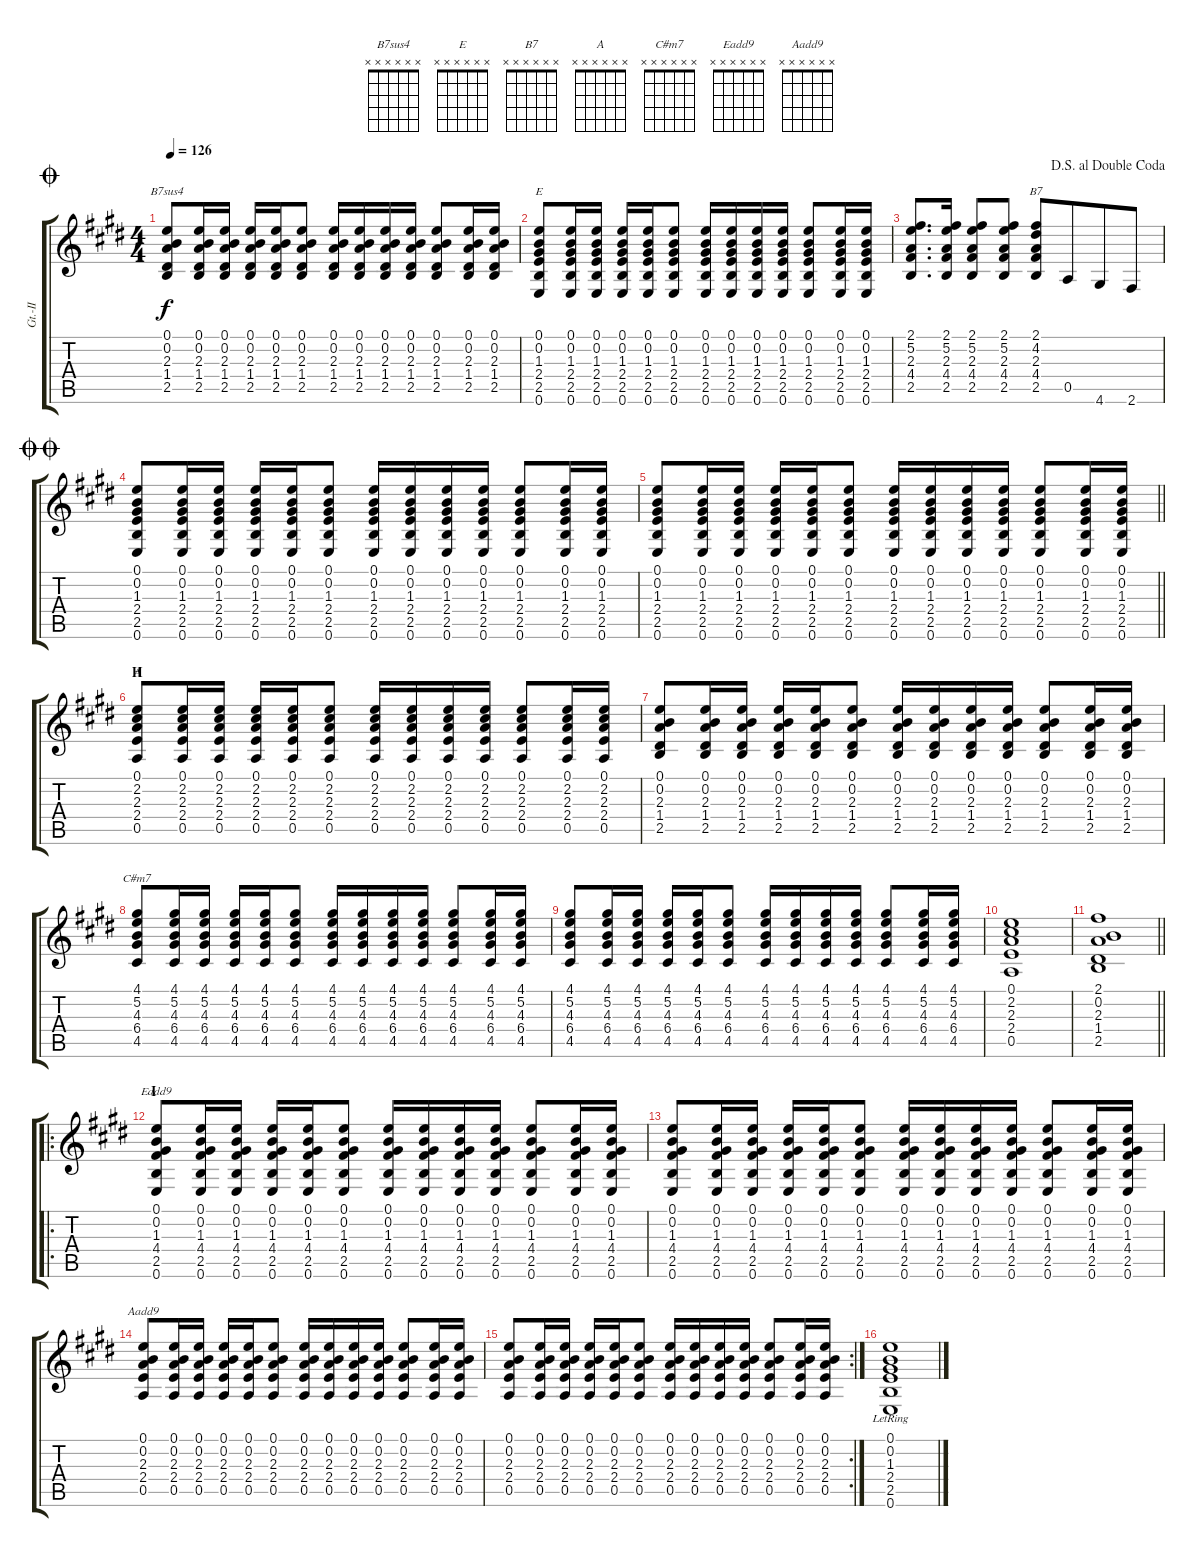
\track ("Gt.-II" "Gt.-II") {instrument acousticguitarnylon}
\staff {score tabs}
\tuning (E4 B3 G3 D3 A2 E2) {hide}
\chord ("B7sus4" x x x x x x)
\chord ("E" x x x x x x)
\chord ("B7" x x x x x x)
\chord ("A" x x x x x x)
\chord ("C#m7" x x x x x x)
\chord ("Eadd9" x x x x x x)
\chord ("Aadd9" x x x x x x)
\ts (4 4)
\jump coda
\tempo 126
\clef g2
\ks e
(0.1 0.2 2.3 1.4 2.5).8{ch "B7sus4" dy f} (0.1 0.2 2.3 1.4 2.5).16 (0.1 0.2 2.3 1.4 2.5).16 (0.1 0.2 2.3 1.4 2.5).16 (0.1 0.2 2.3 1.4 2.5).16 (0.1 0.2 2.3 1.4 2.5).8 (0.1 0.2 2.3 1.4 2.5).16 (0.1 0.2 2.3 1.4 2.5).16 (0.1 0.2 2.3 1.4 2.5).16 (0.1 0.2 2.3 1.4 2.5).16 (0.1 0.2 2.3 1.4 2.5).8 (0.1 0.2 2.3 1.4 2.5).16 (0.1 0.2 2.3 1.4 2.5).16 |
(0.1 0.2 1.3 2.4 2.5 0.6).8{ch "E"} (0.1 0.2 1.3 2.4 2.5 0.6).16 (0.1 0.2 1.3 2.4 2.5 0.6).16 (0.1 0.2 1.3 2.4 2.5 0.6).16 (0.1 0.2 1.3 2.4 2.5 0.6).16 (0.1 0.2 1.3 2.4 2.5 0.6).8 (0.1 0.2 1.3 2.4 2.5 0.6).16 (0.1 0.2 1.3 2.4 2.5 0.6).16 (0.1 0.2 1.3 2.4 2.5 0.6).16 (0.1 0.2 1.3 2.4 2.5 0.6).16 (0.1 0.2 1.3 2.4 2.5 0.6).8 (0.1 0.2 1.3 2.4 2.5 0.6).16 (0.1 0.2 1.3 2.4 2.5 0.6).16 |
\jump dalsegnoaldoublecoda
(2.1 5.2 2.3 4.4 2.5).8{d} (2.1 5.2 2.3 4.4 2.5).16 (2.1 5.2 2.3 4.4 2.5).8 (2.1 5.2 2.3 4.4 2.5).8 (2.1 4.2 2.3 4.4 2.5).8{ch "B7"} 0.5.8{beam merge} 4.6.8 2.6.8 |
\jump doublecoda
(0.1 0.2 1.3 2.4 2.5 0.6).8 (0.1 0.2 1.3 2.4 2.5 0.6).16 (0.1 0.2 1.3 2.4 2.5 0.6).16 (0.1 0.2 1.3 2.4 2.5 0.6).16 (0.1 0.2 1.3 2.4 2.5 0.6).16 (0.1 0.2 1.3 2.4 2.5 0.6).8 (0.1 0.2 1.3 2.4 2.5 0.6).16 (0.1 0.2 1.3 2.4 2.5 0.6).16 (0.1 0.2 1.3 2.4 2.5 0.6).16 (0.1 0.2 1.3 2.4 2.5 0.6).16 (0.1 0.2 1.3 2.4 2.5 0.6).8 (0.1 0.2 1.3 2.4 2.5 0.6).16 (0.1 0.2 1.3 2.4 2.5 0.6).16 |
\barLineRight lightlight
(0.1 0.2 1.3 2.4 2.5 0.6).8 (0.1 0.2 1.3 2.4 2.5 0.6).16 (0.1 0.2 1.3 2.4 2.5 0.6).16 (0.1 0.2 1.3 2.4 2.5 0.6).16 (0.1 0.2 1.3 2.4 2.5 0.6).16 (0.1 0.2 1.3 2.4 2.5 0.6).8 (0.1 0.2 1.3 2.4 2.5 0.6).16 (0.1 0.2 1.3 2.4 2.5 0.6).16 (0.1 0.2 1.3 2.4 2.5 0.6).16 (0.1 0.2 1.3 2.4 2.5 0.6).16 (0.1 0.2 1.3 2.4 2.5 0.6).8 (0.1 0.2 1.3 2.4 2.5 0.6).16 (0.1 0.2 1.3 2.4 2.5 0.6).16 |
\section ("" "H")
(0.1 2.2 2.3 2.4 0.5).8{ch "A"} (0.1 2.2 2.3 2.4 0.5).16 (0.1 2.2 2.3 2.4 0.5).16 (0.1 2.2 2.3 2.4 0.5).16 (0.1 2.2 2.3 2.4 0.5).16 (0.1 2.2 2.3 2.4 0.5).8 (0.1 2.2 2.3 2.4 0.5).16 (0.1 2.2 2.3 2.4 0.5).16 (0.1 2.2 2.3 2.4 0.5).16 (0.1 2.2 2.3 2.4 0.5).16 (0.1 2.2 2.3 2.4 0.5).8 (0.1 2.2 2.3 2.4 0.5).16 (0.1 2.2 2.3 2.4 0.5).16 |
(0.1 0.2 2.3 1.4 2.5).8 (0.1 0.2 2.3 1.4 2.5).16 (0.1 0.2 2.3 1.4 2.5).16 (0.1 0.2 2.3 1.4 2.5).16 (0.1 0.2 2.3 1.4 2.5).16 (0.1 0.2 2.3 1.4 2.5).8 (0.1 0.2 2.3 1.4 2.5).16 (0.1 0.2 2.3 1.4 2.5).16 (0.1 0.2 2.3 1.4 2.5).16 (0.1 0.2 2.3 1.4 2.5).16 (0.1 0.2 2.3 1.4 2.5).8 (0.1 0.2 2.3 1.4 2.5).16 (0.1 0.2 2.3 1.4 2.5).16 |
(4.1 5.2 4.3 6.4 4.5).8{ch "C#m7"} (4.1 5.2 4.3 6.4 4.5).16 (4.1 5.2 4.3 6.4 4.5).16 (4.1 5.2 4.3 6.4 4.5).16 (4.1 5.2 4.3 6.4 4.5).16 (4.1 5.2 4.3 6.4 4.5).8 (4.1 5.2 4.3 6.4 4.5).16 (4.1 5.2 4.3 6.4 4.5).16 (4.1 5.2 4.3 6.4 4.5).16 (4.1 5.2 4.3 6.4 4.5).16 (4.1 5.2 4.3 6.4 4.5).8 (4.1 5.2 4.3 6.4 4.5).16 (4.1 5.2 4.3 6.4 4.5).16 |
(4.1 5.2 4.3 6.4 4.5).8 (4.1 5.2 4.3 6.4 4.5).16 (4.1 5.2 4.3 6.4 4.5).16 (4.1 5.2 4.3 6.4 4.5).16 (4.1 5.2 4.3 6.4 4.5).16 (4.1 5.2 4.3 6.4 4.5).8 (4.1 5.2 4.3 6.4 4.5).16 (4.1 5.2 4.3 6.4 4.5).16 (4.1 5.2 4.3 6.4 4.5).16 (4.1 5.2 4.3 6.4 4.5).16 (4.1 5.2 4.3 6.4 4.5).8 (4.1 5.2 4.3 6.4 4.5).16 (4.1 5.2 4.3 6.4 4.5).16 |
(0.1 2.2 2.3 2.4 0.5).1 |
\barLineRight lightlight
(2.1 0.2 2.3 1.4 2.5).1 |
\ro
\section ("" "I")
(0.1 0.2 1.3 4.4 2.5 0.6).8{ch "Eadd9"} (0.1 0.2 1.3 4.4 2.5 0.6).16 (0.1 0.2 1.3 4.4 2.5 0.6).16 (0.1 0.2 1.3 4.4 2.5 0.6).16 (0.1 0.2 1.3 4.4 2.5 0.6).16 (0.1 0.2 1.3 4.4 2.5 0.6).8 (0.1 0.2 1.3 4.4 2.5 0.6).16 (0.1 0.2 1.3 4.4 2.5 0.6).16 (0.1 0.2 1.3 4.4 2.5 0.6).16 (0.1 0.2 1.3 4.4 2.5 0.6).16 (0.1 0.2 1.3 4.4 2.5 0.6).8 (0.1 0.2 1.3 4.4 2.5 0.6).16 (0.1 0.2 1.3 4.4 2.5 0.6).16 |
(0.1 0.2 1.3 4.4 2.5 0.6).8 (0.1 0.2 1.3 4.4 2.5 0.6).16 (0.1 0.2 1.3 4.4 2.5 0.6).16 (0.1 0.2 1.3 4.4 2.5 0.6).16 (0.1 0.2 1.3 4.4 2.5 0.6).16 (0.1 0.2 1.3 4.4 2.5 0.6).8 (0.1 0.2 1.3 4.4 2.5 0.6).16 (0.1 0.2 1.3 4.4 2.5 0.6).16 (0.1 0.2 1.3 4.4 2.5 0.6).16 (0.1 0.2 1.3 4.4 2.5 0.6).16 (0.1 0.2 1.3 4.4 2.5 0.6).8 (0.1 0.2 1.3 4.4 2.5 0.6).16 (0.1 0.2 1.3 4.4 2.5 0.6).16 |
(0.1 0.2 2.3 2.4 0.5).8{ch "Aadd9"} (0.1 0.2 2.3 2.4 0.5).16 (0.1 0.2 2.3 2.4 0.5).16 (0.1 0.2 2.3 2.4 0.5).16 (0.1 0.2 2.3 2.4 0.5).16 (0.1 0.2 2.3 2.4 0.5).8 (0.1 0.2 2.3 2.4 0.5).16 (0.1 0.2 2.3 2.4 0.5).16 (0.1 0.2 2.3 2.4 0.5).16 (0.1 0.2 2.3 2.4 0.5).16 (0.1 0.2 2.3 2.4 0.5).8 (0.1 0.2 2.3 2.4 0.5).16 (0.1 0.2 2.3 2.4 0.5).16 |
\rc 2
(0.1 0.2 2.3 2.4 0.5).8 (0.1 0.2 2.3 2.4 0.5).16 (0.1 0.2 2.3 2.4 0.5).16 (0.1 0.2 2.3 2.4 0.5).16 (0.1 0.2 2.3 2.4 0.5).16 (0.1 0.2 2.3 2.4 0.5).8 (0.1 0.2 2.3 2.4 0.5).16 (0.1 0.2 2.3 2.4 0.5).16 (0.1 0.2 2.3 2.4 0.5).16 (0.1 0.2 2.3 2.4 0.5).16 (0.1 0.2 2.3 2.4 0.5).8 (0.1 0.2 2.3 2.4 0.5).16 (0.1 0.2 2.3 2.4 0.5).16 |
(0.1{lr} 0.2{lr} 1.3{lr} 2.4{lr} 2.5{lr} 0.6{lr}).1
